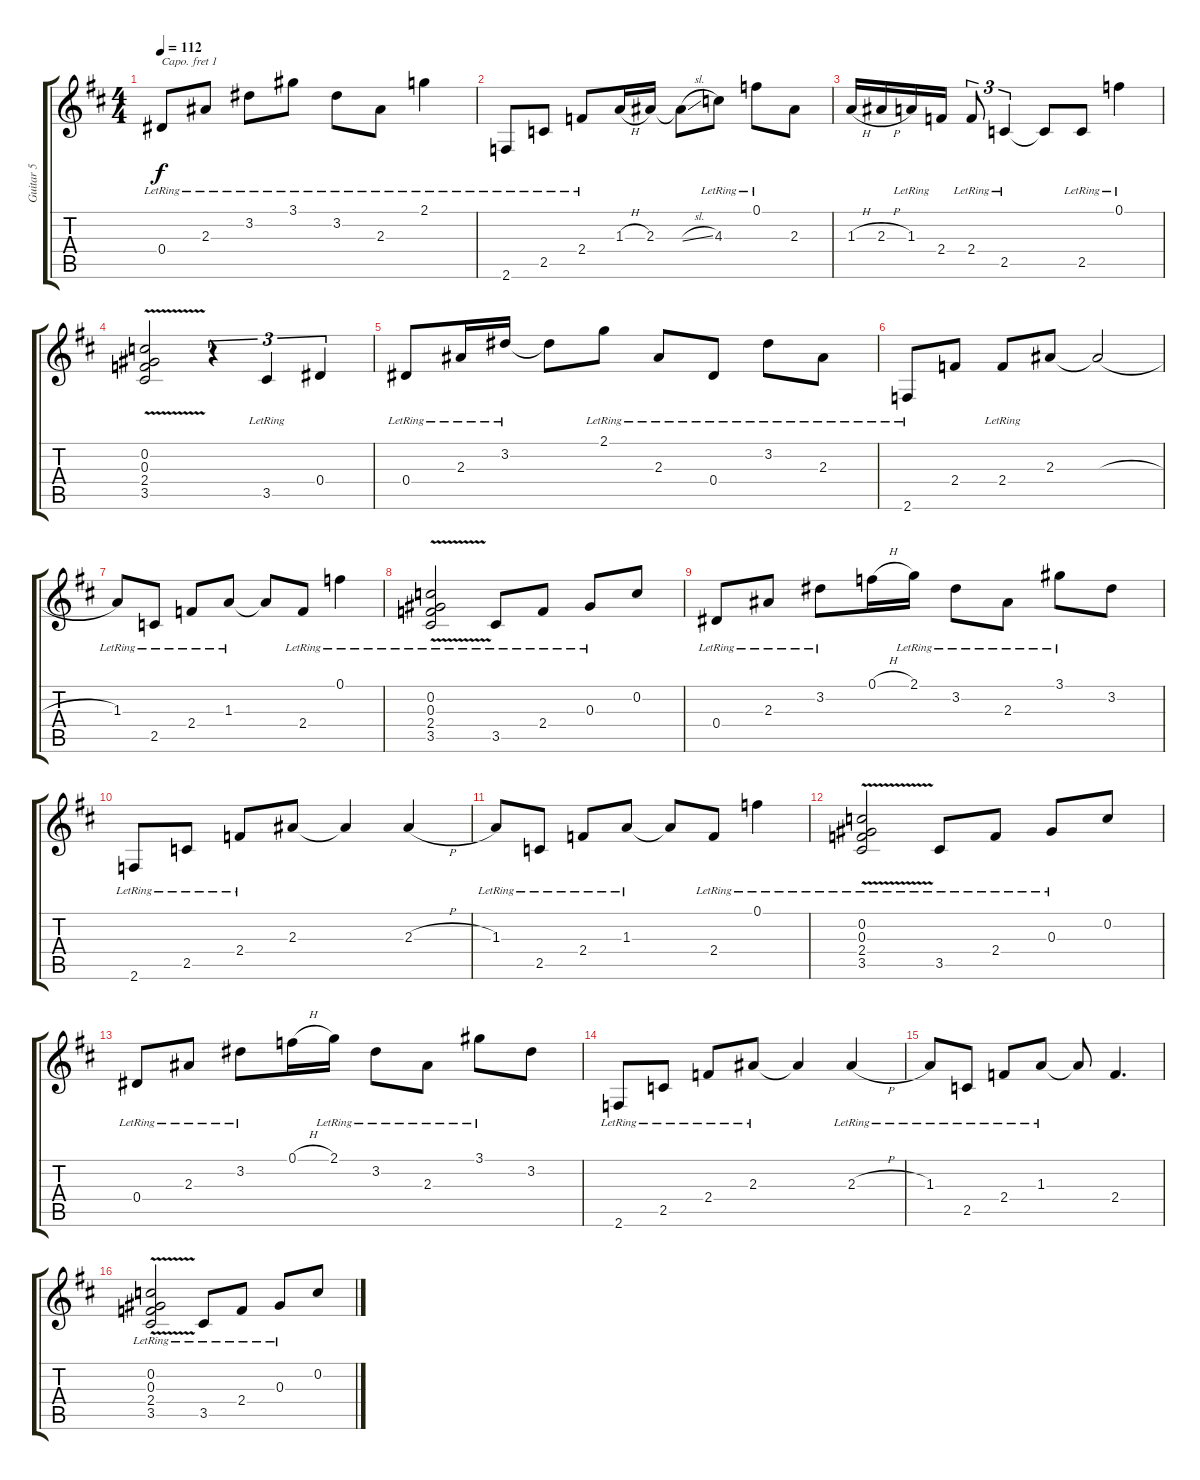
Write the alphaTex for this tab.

\track ("Guitar 5" "Guitar 5") {instrument distortionguitar}
\staff {score tabs}
\capo 1
\tuning (E4 B3 G3 D3 A2 D2) {hide}
\ts (4 4)
\tempo 112
\clef g2
\ks d
0.4{lr}.8{dy f} 2.3{lr}.8 3.2{lr}.8 3.1{lr}.8 3.2{lr}.8 2.3{lr}.8 2.1{lr}.4 |
2.6{lr}.8 2.5{lr}.8 2.4{lr}.8 1.3{h}.16 2.3.16 2.3{sl t}.8 4.3{lr}.8 0.1{lr}.8 2.3.8 |
1.3{h}.16 2.3{h}.16 1.3{lr}.16 2.4.16 2.4{lr}.8{tu (3 2)} 2.5{lr}.4{tu (3 2)} 2.5{t}.8 2.5{lr}.8 0.1{lr}.4 |
(0.2{v} 0.3{v} 2.4{v} 3.5{v}).2 r.4{tu (3 2)} 3.5{lr}.4{tu (3 2)} 0.4.4{tu (3 2)} |
0.4{lr}.8 2.3{lr}.16 3.2{lr}.16 3.2{t}.8 2.1{lr}.8 2.3{lr}.8 0.4{lr}.8 3.2{lr}.8 2.3{lr}.8 |
2.6{lr}.8 2.4.8 2.4{lr}.8 2.3.8 2.3{h t}.2 |
1.3{lr}.8 2.5{lr}.8 2.4{lr}.8 1.3{lr}.8 1.3{t}.8 2.4{lr}.8 0.1{lr}.4 |
(0.2{lr} 0.3{lr} 2.4{lr} 3.5{v lr}).2 3.5{lr}.8 2.4{lr}.8 0.3{lr}.8 0.2.8 |
0.4{lr}.8 2.3{lr}.8 3.2{lr}.8 0.1{h}.16 2.1{lr}.16 3.2{lr}.8 2.3{lr}.8 3.1{lr}.8 3.2.8 |
2.6{lr}.8 2.5{lr}.8 2.4{lr}.8 2.3.8 2.3{t}.4 2.3{h}.4 |
1.3{lr}.8 2.5{lr}.8 2.4{lr}.8 1.3{lr}.8 1.3{t}.8 2.4{lr}.8 0.1{lr}.4 |
(0.2{v lr} 0.3{v lr} 2.4{v lr} 3.5{v lr}).2 3.5{lr}.8 2.4{lr}.8 0.3{lr}.8 0.2.8 |
0.4{lr}.8 2.3{lr}.8 3.2{lr}.8 0.1{h}.16 2.1{lr}.16 3.2{lr}.8 2.3{lr}.8 3.1{lr}.8 3.2.8 |
2.6{lr}.8 2.5{lr}.8 2.4{lr}.8 2.3{lr}.8 2.3{t}.4 2.3{h lr}.4 |
1.3{lr}.8 2.5{lr}.8 2.4{lr}.8 1.3{lr}.8 1.3{t}.8 2.4.4{d} |
(0.2{v lr} 0.3{v lr} 2.4{v lr} 3.5{lr}).2 3.5{lr}.8 2.4{lr}.8 0.3{lr}.8 0.2.8
